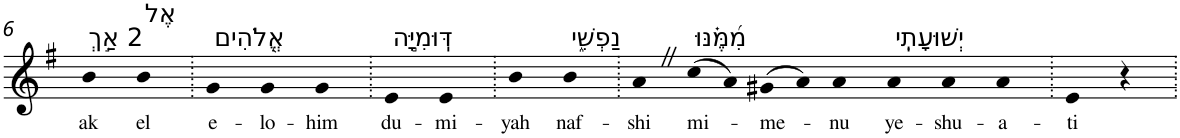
**kern	**text
*part1	*part1
*staff1	*staff1
*I"Piano	*
*I'Pno	*
!!LO:PB:g=z
*clefG2	*
*k[f#]	*
*G:	*
=6	=6
!LO:TX:a:t=2 אַ֣ךְ	!
!	!LO:LY:b
4b	ak
!LO:TX:a:t=אֶל	!
!	!LO:LY:b
4b	el
=7.	=7.
!LO:TX:a:t=אֱ֭לֹהִים	!
!	!LO:LY:b
4g	e-
!	!LO:LY:b
4g	-lo-
!	!LO:LY:b
4g	-him
=8.	=8.
!LO:TX:a:t=דּֽוּמִיָּ֣ה	!
!	!LO:LY:b
4e	du-
!	!LO:LY:b
4e	-mi-
=9.	=9.
!	!LO:LY:b
4b	-yah
!LO:TX:a:t=נַפְשִׁ֑י	!
!	!LO:LY:b
4b	naf-
=10.	=10.
!	!LO:LY:b
4aZ	-shi
!LO:TX:a:t=מִ֝מֶּ֗נּוּ	!
!	!LO:LY:b
(>8cc	mi-
8a)	.
!	!LO:LY:b
(>8g#X	-me-
8a)	.
!	!LO:LY:b
4a	-nu
!LO:TX:a:t=יְשׁוּעָתִֽי	!
!	!LO:LY:b
4a	ye-
!	!LO:LY:b
4a	-shu-
!	!LO:LY:b
4a	-a-
=11.	=11.
!	!LO:LY:b
4e	-ti
4r	.
=.	=.
*-	*-
